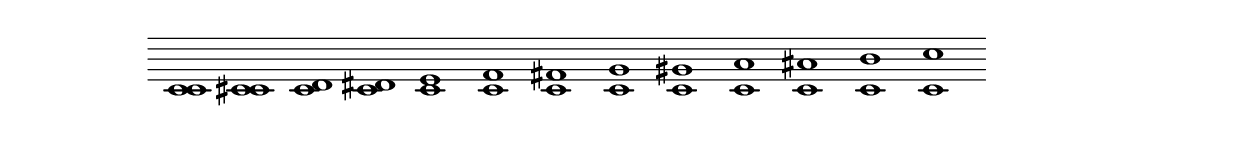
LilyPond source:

\language "english"
\version "2.22.2"

\score {
  \new Staff {
    <c' c'>1
    <c' cs'>1
    <c' d'>1
    <c' ds'>1
    <c' e'>1
    <c' f'>1
    <c' fs'>1
    <c' g'>1
    <c' gs'>1
    <c' a'>1
    <c' as'>1
    <c' b'>1
    <c' c''>1
  }
}
\layout {
  \context {
    \Staff
    \omit TimeSignature
    \omit BarLine
    \omit Clef
  }
}

